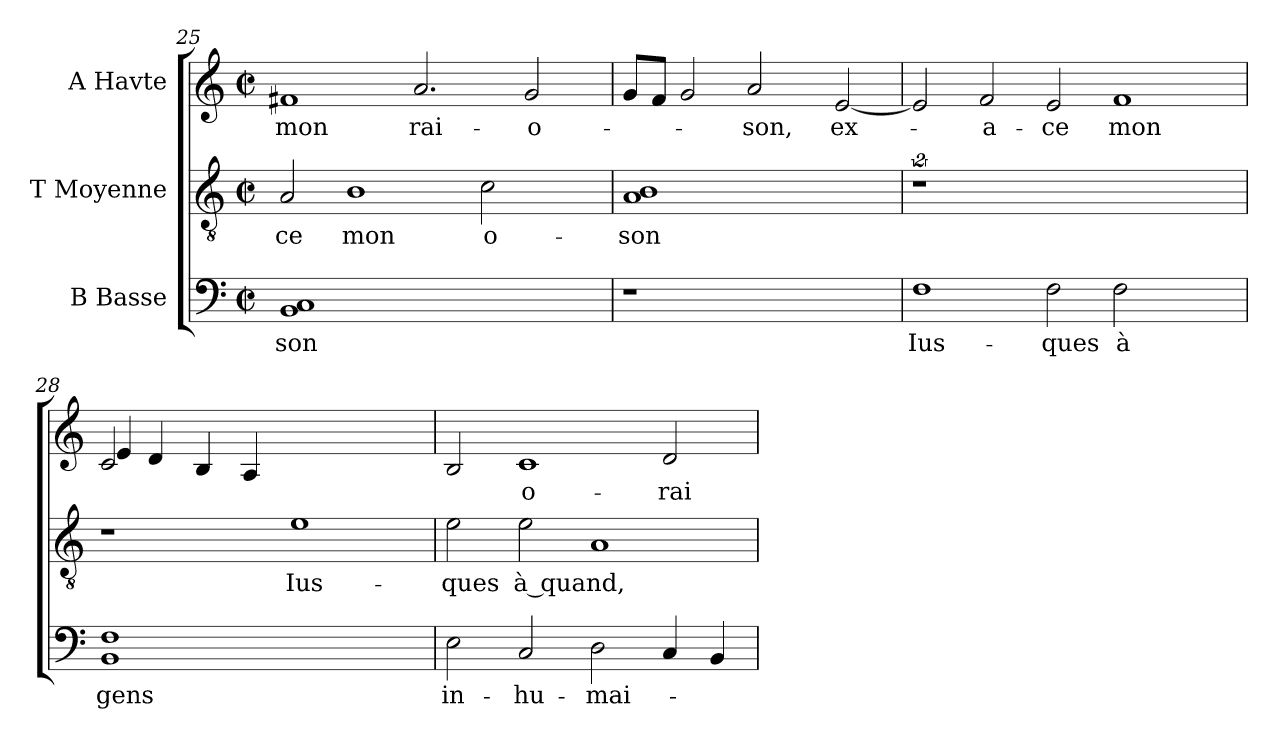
**kern	**text	**kern	**text	**kern	**text
*part3	*part3	*part2	*part2	*part1	*part1
*staff3	*staff3	*staff2	*staff2	*staff1	*staff1
*I"B  Basse	*	*I"T  Moyenne	*	*I"A  Havte	*
*clefF4	*	*clefGv2	*	*clefG2	*
*M2/2	*	*M2/2	*	*M2/2	*
*met(c|)	*	*met(c|)	*	*met(c|)	*
=25	=25	=25	=25	=25	=25
!	!LO:LY:b:cj	!	!LO:LY:b:cj	!	!LO:LY:b:cj
1BB 1C	-son	2A/	-ce	1f#X	mon
!	!	!	!LO:LY:b:cj	!	!
.	.	1B	mon	.	.
!	!	!	!	!	!LO:LY:b:cj
1ryy	.	.	.	2.a/	-rai-
!	!	!	!LO:LY:b:cj	!	!
.	.	2c\	o-	.	.
!	!	!	!	!	!LO:LY:b:cj
.	.	.	.	2g/	o-
4ryy	.	4ryy	.	.	.
=26	=26	=26	=26	=26	=26
!	!	!	!LO:LY:b:cj	!	!
1r	.	1B 1A	-son	8g/L	.
.	.	.	.	8f/J	.
.	.	.	.	2g/	.
!	!	!	!	!	!LO:LY:b:cj
.	.	.	.	2a/	-son,
2.ryy	.	2.ryy	.	.	.
!	!	!	!	!	!LO:LY:b:cj
.	.	.	.	[>2e/	ex-
!!LO:PB:g=z
=27	=27	=27	=27	=27	=27
!	!LO:LY:b:cj	!	!	!	!
1F	Ius-	2%5r	.	2e/]	.
!	!	!	!	!	!LO:LY:b:cj
.	.	.	.	2f/	-a-
!	!LO:LY:b:cj	!	!	!	!LO:LY:b:cj
2F\	-ques	.	.	2e/	-ce
!	!LO:LY:b:cj	!	!	!	!LO:LY:b
2F\	à	.	.	1f	mon
2ryy	.	.	.	.	.
=28	=28	=28	=28	=28	=28
!	!LO:LY:b:cj	!	!	!	!
*	*	*	*	*^	*
1BB 1F	gens	1r	.	2c/	4e/	.
.	.	.	.	.	4d/	.
.	.	.	.	1ryy	4B/	.
.	.	.	.	.	4A/	.
!	!	!	!LO:LY:b:cj	!	!	!
1ryy	.	1e	Ius-	.	1ryy	.
.	.	.	.	2ryy	.	.
*	*	*	*	*v	*v	*
=29	=29	=29	=29	=29	=29
!	!LO:LY:b	!	!LO:LY:b:cj	!	!
2E\	in-	2e\	-ques	2B/	.
!	!LO:LY:b:rj	!	!LO:LY:b:cj	!	!LO:LY:b:cj
2C/	-hu-	2e\	à quand,	1c	o-
!	!LO:LY:b:cj	!	!	!	!
2D\	-mai-	1A	.	.	.
!	!	!	!	!	!LO:LY:b:cj
4C/	.	.	.	2d/	-rai-
4BB/	.	.	.	.	.
=	=	=	=	=	=
*-	*-	*-	*-	*-	*-
